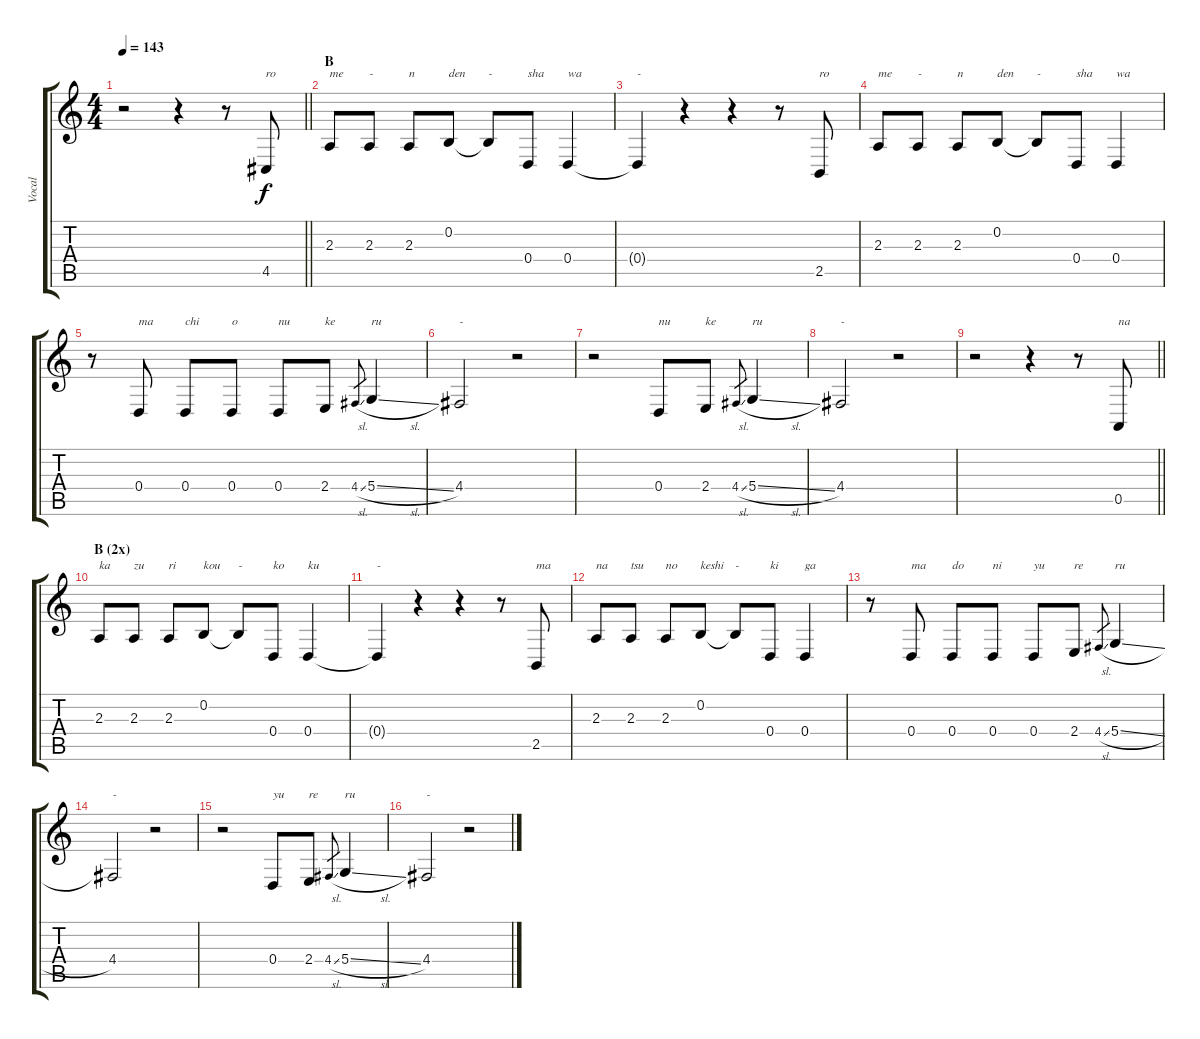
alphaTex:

\track ("Vocal" "Vocal") {instrument clarinet}
\staff {score tabs}
\tuning (E4 B3 G3 D3 A2 E2) {hide}
\ts (4 4)
\tempo 143
\clef g2
\barLineRight lightlight
\ks c
r.2{dy f} r.4 r.8 4.5.8{txt "ro"} |
\section ("" "B")
2.3.8{txt "me"} 2.3.8{txt "-"} 2.3.8{txt "n"} 0.2.8{txt "den"} 0.2{t}.8{txt "-"} 0.4.8{txt "sha"} 0.4.4{txt "wa"} |
0.4{t}.4{txt "-"} r.4 r.4 r.8 2.5.8{txt "ro"} |
2.3.8{txt "me"} 2.3.8{txt "-"} 2.3.8{txt "n"} 0.2.8{txt "den"} 0.2{t}.8{txt "-"} 0.4.8{txt "sha"} 0.4.4{txt "wa"} |
r.8 0.4.8{txt "ma"} 0.4.8{txt "chi"} 0.4.8{txt "o"} 0.4.8{txt "nu"} 2.4.8{txt "ke"} 4.4{sl}.8{gr} 5.4{sl}.4{txt "ru"} |
4.4.2{txt "-"} r.2 |
r.2 0.4.8{txt "nu"} 2.4.8{txt "ke"} 4.4{sl}.8{gr} 5.4{sl}.4{txt "ru"} |
4.4.2{txt "-"} r.2 |
\barLineRight lightlight
r.2 r.4 r.8 0.5.8{txt "na"} |
\section ("" "B (2x)")
2.3.8{txt "ka"} 2.3.8{txt "zu"} 2.3.8{txt "ri"} 0.2.8{txt "kou"} 0.2{t}.8{txt "-"} 0.4.8{txt "ko"} 0.4.4{txt "ku"} |
0.4{t}.4{txt "-"} r.4 r.4 r.8 2.5.8{txt "ma"} |
2.3.8{txt "na"} 2.3.8{txt "tsu"} 2.3.8{txt "no"} 0.2.8{txt "keshi"} 0.2{t}.8{txt "-"} 0.4.8{txt "ki"} 0.4.4{txt "ga"} |
r.8 0.4.8{txt "ma"} 0.4.8{txt "do"} 0.4.8{txt "ni"} 0.4.8{txt "yu"} 2.4.8{txt "re"} 4.4{sl}.8{gr} 5.4{sl}.4{txt "ru"} |
4.4.2{txt "-"} r.2 |
r.2 0.4.8{txt "yu"} 2.4.8{txt "re"} 4.4{sl}.8{gr} 5.4{sl}.4{txt "ru"} |
4.4.2{txt "-"} r.2
